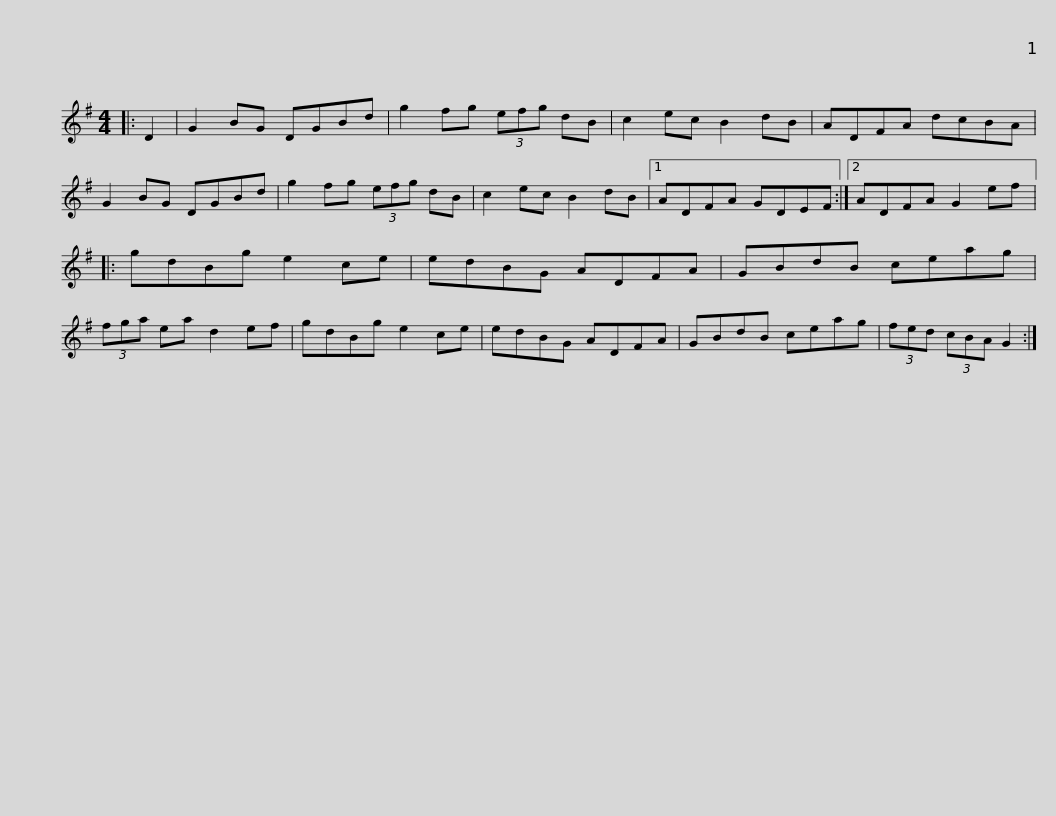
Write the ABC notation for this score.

X:1
L:1/8
M:4/4
I:linebreak $
K:G
V:1 treble
V:1
|: D2 | G2 BG DGBd | g2 fg (3efg dB | c2 ec B2 dB | ADFA dcBA | %5
 G2 BG DGBd |$ g2 fg (3efg dB | c2 ec B2 dB |1 ADFA GDEF :|2 ADFA G2 ef |: %10
 gdBg e2 ce | edBG ADFA |$ GBdB ceag | (3fga ea d2 ef | gdBg e2 ce | %15
 edBG ADFA | GBdB ceag |$ (3fed (3cBA G2 :| %18
